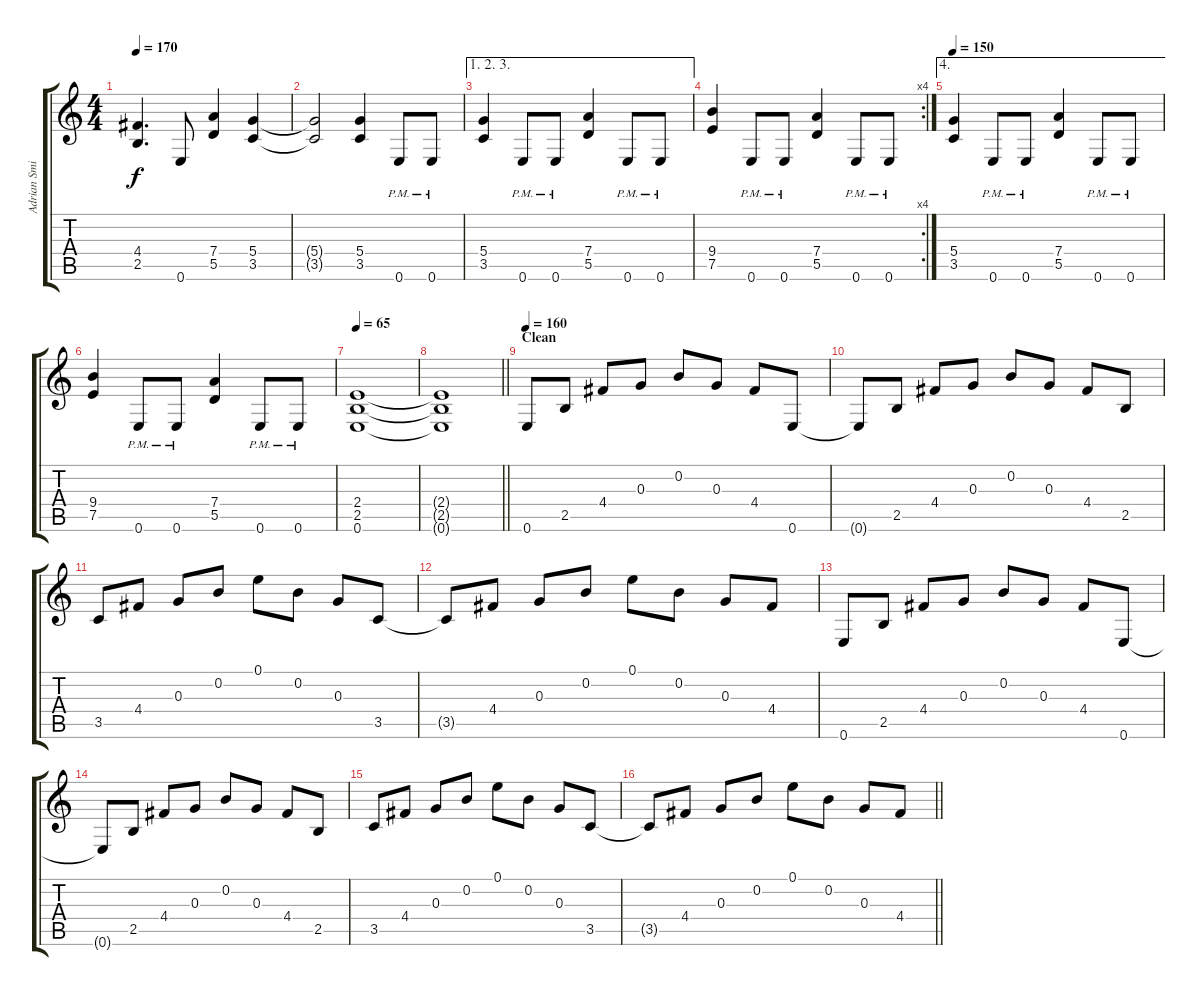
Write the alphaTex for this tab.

\track ("Adrian Smith" "Adrian Smi") {instrument distortionguitar}
\staff {score tabs}
\tuning (E4 B3 G3 D3 A2 E2) {hide}
\ts (4 4)
\tempo 170
\clef g2
\ks c
(4.4 2.5).4{d dy f} 0.6.8 (7.4 5.5).4 (5.4 3.5).4 |
(5.4{t} 3.5{t}).2 (5.4 3.5).4 0.6{pm}.8 0.6{pm}.8 |
\ae (1 2 3)
(5.4 3.5).4 0.6{pm}.8 0.6{pm}.8 (7.4 5.5).4 0.6{pm}.8 0.6{pm}.8 |
\rc 4
(9.4 7.5).4 0.6{pm}.8 0.6{pm}.8 (7.4 5.5).4 0.6{pm}.8 0.6{pm}.8 |
\ae 4
\tempo 150
(5.4 3.5).4 0.6{pm}.8 0.6{pm}.8 (7.4 5.5).4 0.6{pm}.8 0.6{pm}.8 |
(9.4 7.5).4 0.6{pm}.8 0.6{pm}.8 (7.4 5.5).4 0.6{pm}.8 0.6{pm}.8 |
\tempo 65
(2.4 2.5 0.6).1 |
\barLineRight lightlight
(2.4{t} 2.5{t} 0.6{t}).1 |
\section ("" "Clean")
\tempo 160
0.6.8{volume 11 instrument electricguitarjazz} 2.5.8 4.4.8 0.3.8 0.2.8 0.3.8 4.4.8 0.6.8 |
0.6{t}.8 2.5.8 4.4.8 0.3.8 0.2.8 0.3.8 4.4.8 2.5.8 |
3.5.8 4.4.8 0.3.8 0.2.8 0.1.8 0.2.8 0.3.8 3.5.8 |
3.5{t}.8 4.4.8 0.3.8 0.2.8 0.1.8 0.2.8 0.3.8 4.4.8 |
0.6.8 2.5.8 4.4.8 0.3.8 0.2.8 0.3.8 4.4.8 0.6.8 |
0.6{t}.8 2.5.8 4.4.8 0.3.8 0.2.8 0.3.8 4.4.8 2.5.8 |
3.5.8 4.4.8 0.3.8 0.2.8 0.1.8 0.2.8 0.3.8 3.5.8 |
\barLineRight lightlight
3.5{t}.8 4.4.8 0.3.8 0.2.8 0.1.8 0.2.8 0.3.8 4.4.8
